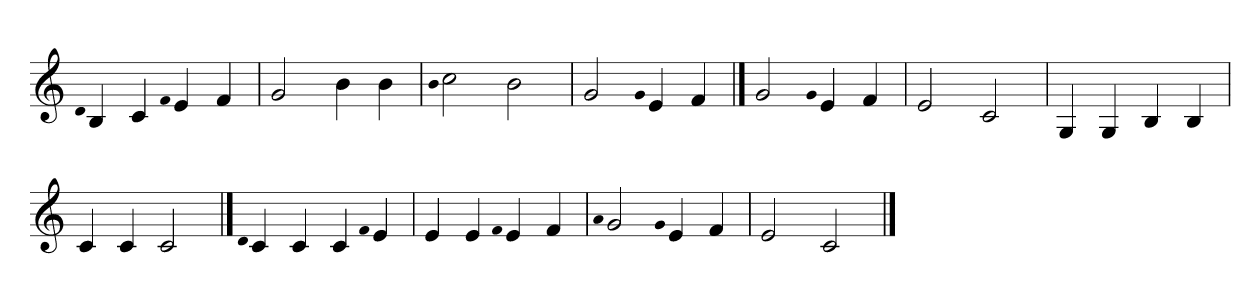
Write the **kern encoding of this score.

**kern
*part1
*staff1
=1
qd
4B
4c
qf
4e
4f
=
2g
4b
4b
=
qb
2cc
2b
=
2g
qg
4e
4f
==2
2g
qg
4e
4f
=
2e
2c
=
4G
4G
4B
4B
=
4c
4c
2c
==3
qd
4c
4c
4c
qf
4e
=
4e
4e
qf
4e
4f
=
qa
2g
qg
4e
4f
=
2e
2c
==
*-
